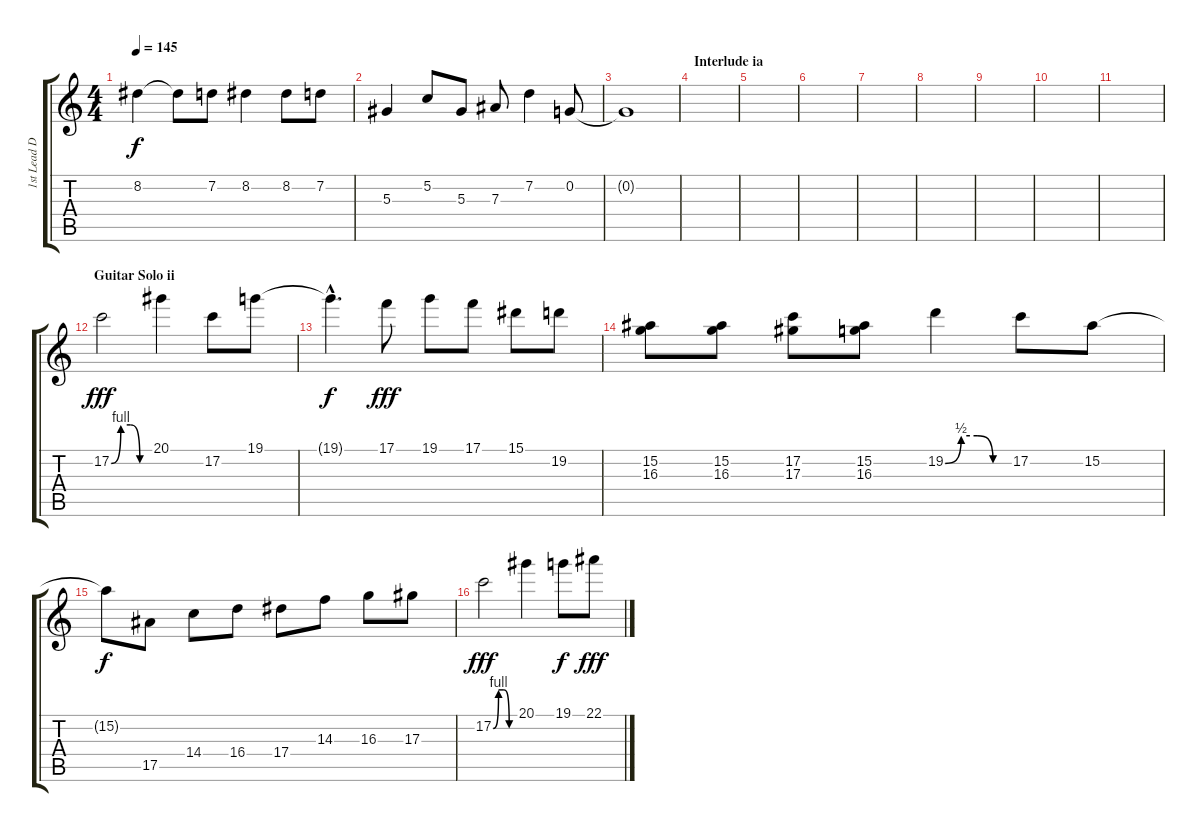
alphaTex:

\track ("1st Lead Distortion Guitar" "1st Lead D") {instrument distortionguitar}
\staff {score tabs}
\tuning (C4 G3 Eb3 Bb2 F2 C2) {hide}
\ts (4 4)
\tempo 145
\clef g2
\ks c
8.2{t}.4{dy f} 8.2{t}.8 7.2.8 8.2.4 8.2.8 7.2.8 |
5.3.4 5.2.8 5.3.8 7.3.8 7.2.4 0.2.8 |
0.2{t}.1 |
\section ("" "Interlude ia")
|
|
|
|
|
|
|
|
\section ("" "Guitar Solo ii")
17.2{be (custom 0 0 15 4 30 4 45 0 60 0)}.2{dy fff} 20.1.4 17.2.8 19.1.8 |
19.1{hac t}.4{d dy f} 17.1.8{dy fff} 19.1.8 17.1.8 15.1.8 19.2.8 |
(15.2 16.3).8 (15.2 16.3).8 (17.2 17.3).8 (15.2 16.3).8 19.2{be (custom 0 0 15 2 30 2 45 0 60 0)}.4 17.2.8 15.2.8 |
15.2{t}.8{dy f} 17.5.8 14.4.8 16.4.8 17.4.8 14.3.8 16.3.8 17.3.8 |
17.2{be (custom 0 0 15 4 30 4 45 0 60 0)}.2{dy fff} 20.1.4 19.1.8{dy f} 22.1.8{dy fff}
